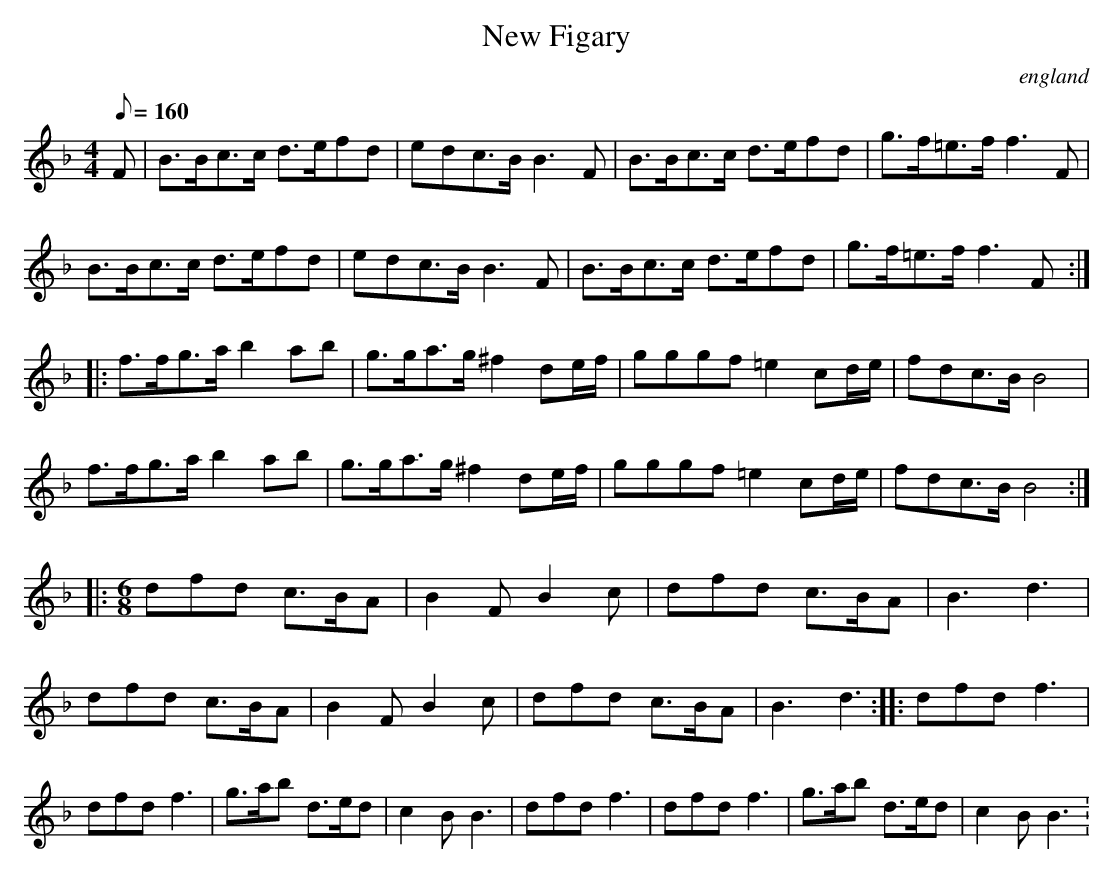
X:1
T: New Figary
O:england
M:4/4
L:1/8
Q:160
K:Dm
F|B>Bc>c d>efd|edc>B B3 F|B>Bc>c d>efd|g>f=e>f f3 F|\
B>Bc>c d>efd|edc>B B3 F|B>Bc>c d>efd|g>f=e>f f3 F::\
f>fg>a b2 ab|g>ga>g ^f2 de/2f/2|gggf =e2 cd/2e/2|fdc>B B4|\
f>fg>a b2 ab|g>ga>g ^f2 de/2f/2|gggf =e2 cd/2e/2|fdc>B B4::\
M:6/8
dfd c>BA|B2 F B2 c |dfd c>BA|B3 d3|dfd c>BA|B2 F B2 c |dfd c>BA|B3 d3::\
dfd f3 | dfd f3| g>ab d>ed| c2 B B3|dfd f3 | dfd f3| g>ab d>ed| c2 B B3:
|
